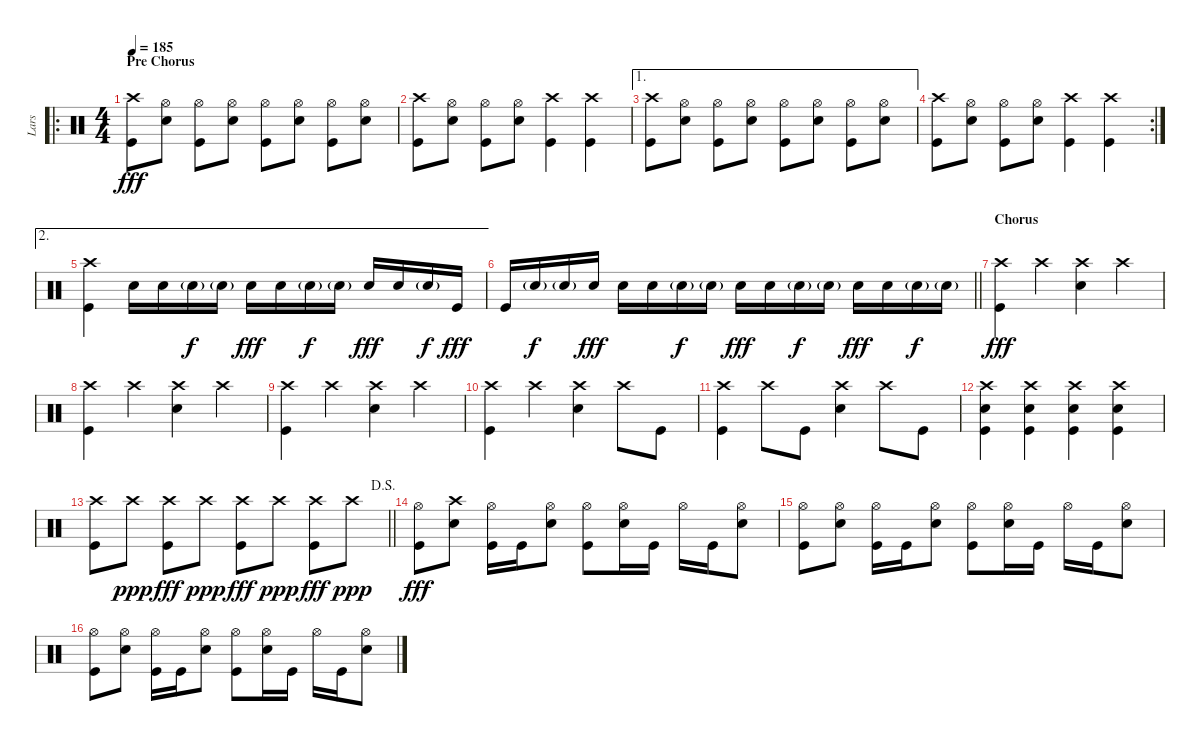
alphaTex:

\track ("Lars" "Lars") {instrument percussion}
\staff {score}
\articulation defaults
\ro
\ts (4 4)
\section ("" "Pre Chorus")
\tempo 185
\clef neutral
\ks c
("Crash high (hit)" "Kick (hit)").8{dy fff} ("Hi-Hat (open)" "Electric Snare (hit)").8 ("Hi-Hat (open)" "Kick (hit)").8 ("Hi-Hat (open)" "Electric Snare (hit)").8 ("Hi-Hat (open)" "Kick (hit)").8 ("Hi-Hat (open)" "Electric Snare (hit)").8 ("Hi-Hat (open)" "Kick (hit)").8 ("Hi-Hat (open)" "Electric Snare (hit)").8 |
("Crash high (hit)" "Kick (hit)").8 ("Hi-Hat (open)" "Electric Snare (hit)").8 ("Hi-Hat (open)" "Kick (hit)").8 ("Hi-Hat (open)" "Electric Snare (hit)").8 ("Crash high (hit)" "Kick (hit)").4 ("Crash high (hit)" "Kick (hit)").4 |
\ae 1
("Crash high (hit)" "Kick (hit)").8 ("Hi-Hat (open)" "Electric Snare (hit)").8 ("Hi-Hat (open)" "Kick (hit)").8 ("Hi-Hat (open)" "Electric Snare (hit)").8 ("Hi-Hat (open)" "Kick (hit)").8 ("Hi-Hat (open)" "Electric Snare (hit)").8 ("Hi-Hat (open)" "Kick (hit)").8 ("Hi-Hat (open)" "Electric Snare (hit)").8 |
\rc 2
("Crash high (hit)" "Kick (hit)").8 ("Hi-Hat (open)" "Electric Snare (hit)").8 ("Hi-Hat (open)" "Kick (hit)").8 ("Hi-Hat (open)" "Electric Snare (hit)").8 ("Crash high (hit)" "Kick (hit)").4 ("Crash high (hit)" "Kick (hit)").4 |
\ae 2
("Crash high (hit)" "Kick (hit)").4 "Electric Snare (hit)".16 "Electric Snare (hit)".16 "Electric Snare (hit)"{g}.16{dy f} "Electric Snare (hit)"{g}.16 "Electric Snare (hit)".16{dy fff} "Electric Snare (hit)".16 "Electric Snare (hit)"{g}.16{dy f} "Electric Snare (hit)"{g}.16 "Electric Snare (hit)".16{dy fff} "Electric Snare (hit)".16 "Electric Snare (hit)"{g}.16{dy f} "Kick (hit)".16{dy fff} |
\barLineRight lightlight "Kick (hit)".16 "Electric Snare (hit)"{g}.16{dy f} "Electric Snare (hit)"{g}.16 "Electric Snare (hit)".16{dy fff} "Electric Snare (hit)".16 "Electric Snare (hit)".16 "Electric Snare (hit)"{g}.16{dy f} "Electric Snare (hit)"{g}.16 "Electric Snare (hit)".16{dy fff} "Electric Snare (hit)".16 "Electric Snare (hit)"{g}.16{dy f} "Electric Snare (hit)"{g}.16 "Electric Snare (hit)".16{dy fff} "Electric Snare (hit)".16 "Electric Snare (hit)"{g}.16{dy f} "Electric Snare (hit)"{g}.16
|
\section ("" "Chorus")
("Crash high (hit)" "Kick (hit)").4{dy fff} "Crash high (hit)".4 ("Crash high (hit)" "Electric Snare (hit)").4 "Crash high (hit)".4 |
("Crash high (hit)" "Kick (hit)").4 "Crash high (hit)".4 ("Crash high (hit)" "Electric Snare (hit)").4 "Crash high (hit)".4 |
("Crash high (hit)" "Kick (hit)").4 "Crash high (hit)".4 ("Crash high (hit)" "Electric Snare (hit)").4 "Crash high (hit)".4 |
("Crash high (hit)" "Kick (hit)").4 "Crash high (hit)".4 ("Crash high (hit)" "Electric Snare (hit)").4 "Crash high (hit)".8 "Kick (hit)".8 |
("Crash high (hit)" "Kick (hit)").4 "Crash high (hit)".8 "Kick (hit)".8 ("Crash high (hit)" "Electric Snare (hit)").4 "Crash high (hit)".8 "Kick (hit)".8 |
("Crash high (hit)" "Electric Snare (hit)" "Kick (hit)").4 ("Crash high (hit)" "Electric Snare (hit)" "Kick (hit)").4 ("Crash high (hit)" "Electric Snare (hit)" "Kick (hit)").4 ("Crash high (hit)" "Electric Snare (hit)" "Kick (hit)").4 |
\jump dalsegno
\barLineRight lightlight
("Crash high (hit)" "Kick (hit)").8 "Crash high (hit)".8{dy ppp} ("Crash high (hit)" "Kick (hit)").8{dy fff} "Crash high (hit)".8{dy ppp} ("Crash high (hit)" "Kick (hit)").8{dy fff} "Crash high (hit)".8{dy ppp} ("Crash high (hit)" "Kick (hit)").8{dy fff} "Crash high (hit)".8{dy ppp} |
\section ("" "")
("Hi-Hat (open)" "Kick (hit)").8{dy fff} ("Crash high (hit)" "Electric Snare (hit)").8 ("Hi-Hat (open)" "Kick (hit)").16 "Kick (hit)".16 ("Hi-Hat (open)" "Electric Snare (hit)").8 ("Hi-Hat (open)" "Kick (hit)").8 ("Hi-Hat (open)" "Electric Snare (hit)").16 "Kick (hit)".16 "Hi-Hat (open)".16 "Kick (hit)".16 ("Hi-Hat (open)" "Electric Snare (hit)").8 |
("Hi-Hat (open)" "Kick (hit)").8 ("Hi-Hat (open)" "Electric Snare (hit)").8 ("Hi-Hat (open)" "Kick (hit)").16 "Kick (hit)".16 ("Hi-Hat (open)" "Electric Snare (hit)").8 ("Hi-Hat (open)" "Kick (hit)").8 ("Hi-Hat (open)" "Electric Snare (hit)").16 "Kick (hit)".16 "Hi-Hat (open)".16 "Kick (hit)".16 ("Hi-Hat (open)" "Electric Snare (hit)").8 |
("Hi-Hat (open)" "Kick (hit)").8 ("Hi-Hat (open)" "Electric Snare (hit)").8 ("Hi-Hat (open)" "Kick (hit)").16 "Kick (hit)".16 ("Hi-Hat (open)" "Electric Snare (hit)").8 ("Hi-Hat (open)" "Kick (hit)").8 ("Hi-Hat (open)" "Electric Snare (hit)").16 "Kick (hit)".16 "Hi-Hat (open)".16 "Kick (hit)".16 ("Hi-Hat (open)" "Electric Snare (hit)").8
